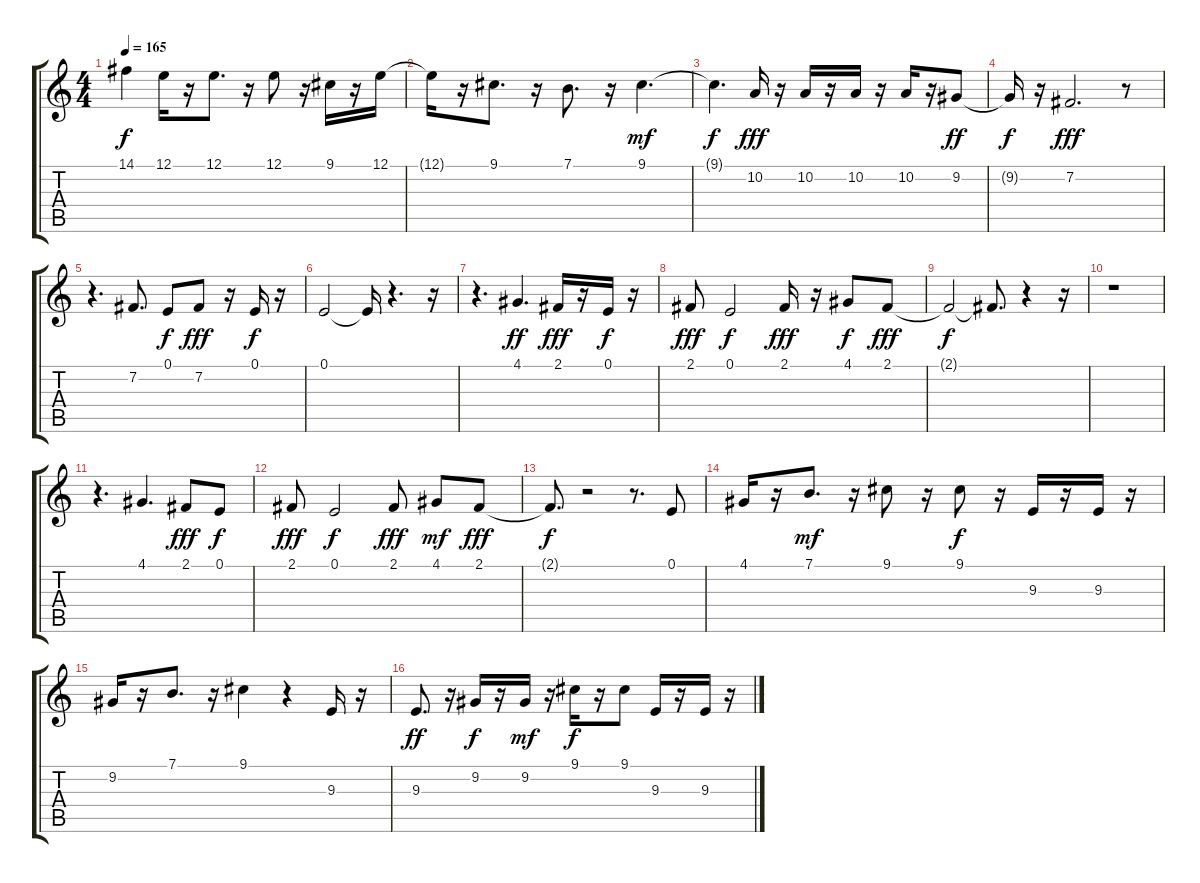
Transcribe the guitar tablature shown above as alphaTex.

\track "" {instrument lead3calliope}
\staff {score tabs}
\tuning (E4 B3 G3 D3 A2 E2) {hide}
\ts (4 4)
\tempo 165
\clef g2
\ks c
14.1{t}.4{dy f} 12.1.16 r.16 12.1.8{d} r.16 12.1.8 r.16 9.1.16 r.16 12.1.16 |
12.1{t}.16 r.16 9.1.8{d} r.16 7.1.8{d} r.16 9.1.4{d dy mf} |
9.1{t}.4{d dy f} 10.2.16{dy fff} r.16 10.2.16 r.16 10.2.16 r.16 10.2.16 r.16 9.2.8{dy ff} |
9.2{t}.16{dy f} r.16 7.2.2{d dy fff} r.8 |
r.4{d} 7.2.8{d} 0.1.8{dy f} 7.2.8{dy fff} r.16 0.1.16{dy f} r.16 |
0.1.2 0.1{t}.16 r.4{d} r.16 |
r.4{d} 4.1.4{d dy ff} 2.1.16{dy fff} r.16 0.1.16{dy f} r.16 |
2.1.8{dy fff} 0.1.2{dy f} 2.1.16{dy fff} r.16 4.1.8{dy f} 2.1.8{dy fff} |
2.1{t}.2{dy f} 2.1{t}.8{d} r.4 r.16 |
r.1 |
r.4{d} 4.1.4{d} 2.1.8{dy fff} 0.1.8{dy f} |
2.1.8{dy fff} 0.1.2{dy f} 2.1.8{dy fff} 4.1.8{dy mf} 2.1.8{dy fff} |
2.1{t}.8{d dy f} r.2 r.8{d} 0.1.8 |
4.1.16 r.16 7.1.8{d dy mf} r.16 9.1.8 r.16 9.1.8{dy f} r.16 9.3.16 r.16 9.3.16 r.16 |
9.2.16 r.16 7.1.8{d} r.16 9.1.4 r.4 9.3.16 r.16 |
9.3.8{d dy ff} r.16 9.2.16{dy f} r.16 9.2.16{dy mf} r.16 9.1.16{dy f} r.16 9.1.8 9.3.16 r.16 9.3.16 r.16
